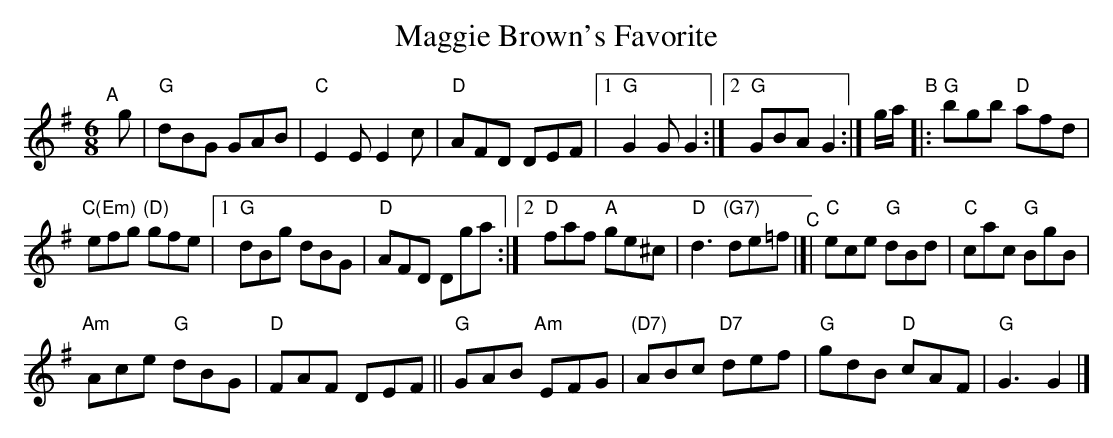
X:1
T: Maggie Brown's Favorite
M: 6/8
K: G
"^A"[|] g |\
"G"dBG GAB | "C"E2E E2c | "D"AFD DEF |[1 "G"G2G G2 :|[2 "G"GBA G2 :|\
g/a/ "^B"|:\
"G"bgb "D"afd |
"C(Em)"efg "(D)"gfe |[1 "G"dBg dBG | "D"AFD Dga \
                   :|[2 "D"faf "A"ge^c | "D"d3 "(G7)"de=f "^C"|]|\
"C"ece "G"dBd | "C"cac "G"BgB |
"Am"Ace "G"dBG | "D"FAF DEF ||\
"G"GAB "Am"EFG | "(D7)"ABc "D7"def | "G"gdB "D"cAF | "G"G3 G2 |]
